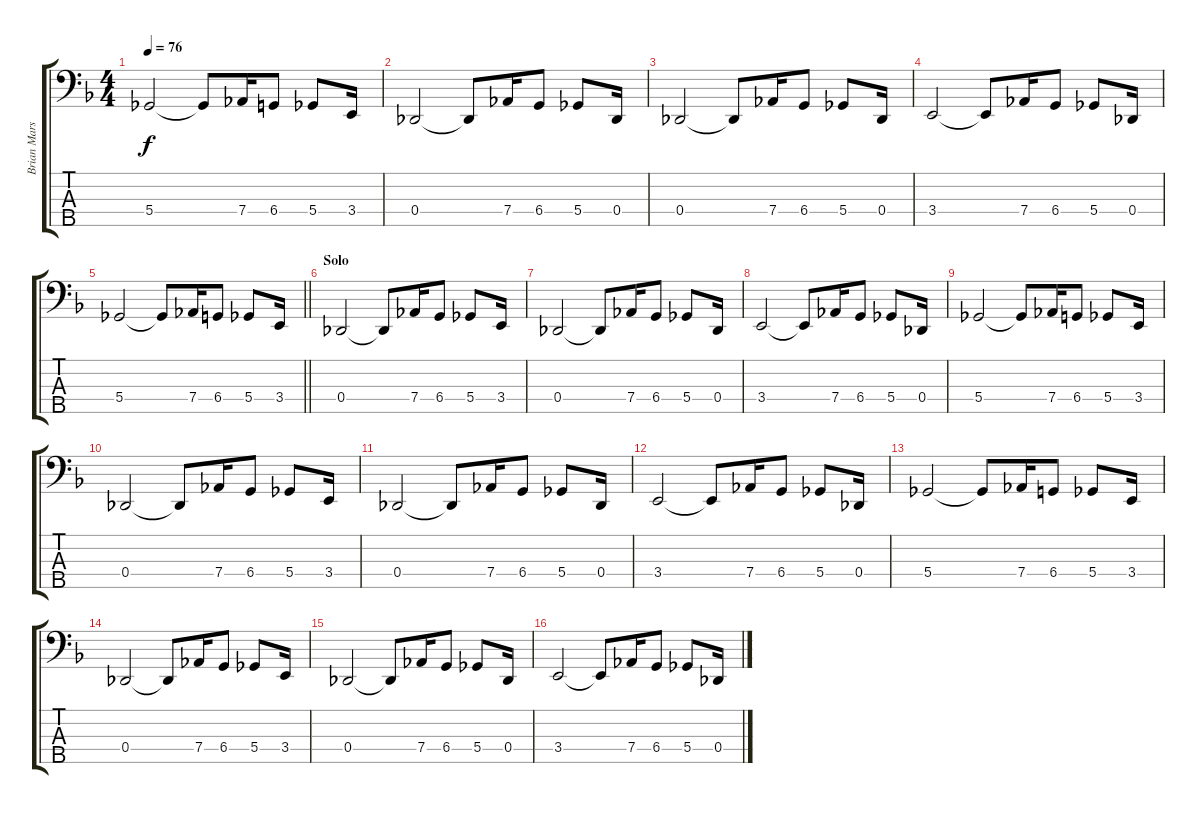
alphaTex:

\track ("Brian Marshall" "Brian Mars") {instrument electricbassfinger}
\staff {score tabs}
\tuning (Gb2 Db2 Ab1 Db1 Bb0) {hide}
\ts (4 4)
\tempo 76
\clef f4
\ks f
5.4.2{dy f} 5.4{t}.8 7.4.16 6.4.8 5.4.8 3.4.16 |
0.4.2 0.4{t}.8 7.4.16 6.4.8 5.4.8 0.4.16 |
0.4.2 0.4{t}.8 7.4.16 6.4.8 5.4.8 0.4.16 |
3.4.2 3.4{t}.8 7.4.16 6.4.8 5.4.8 0.4.16 |
\barLineRight lightlight
5.4.2 5.4{t}.8 7.4.16 6.4.8 5.4.8 3.4.16 |
\section ("" "Solo")
0.4.2 0.4{t}.8 7.4.16 6.4.8 5.4.8 3.4.16 |
0.4.2 0.4{t}.8 7.4.16 6.4.8 5.4.8 0.4.16 |
3.4.2 3.4{t}.8 7.4.16 6.4.8 5.4.8 0.4.16 |
5.4.2 5.4{t}.8 7.4.16 6.4.8 5.4.8 3.4.16 |
0.4.2 0.4{t}.8 7.4.16 6.4.8 5.4.8 3.4.16 |
0.4.2 0.4{t}.8 7.4.16 6.4.8 5.4.8 0.4.16 |
3.4.2 3.4{t}.8 7.4.16 6.4.8 5.4.8 0.4.16 |
5.4.2 5.4{t}.8 7.4.16 6.4.8 5.4.8 3.4.16 |
0.4.2 0.4{t}.8 7.4.16 6.4.8 5.4.8 3.4.16 |
0.4.2 0.4{t}.8 7.4.16 6.4.8 5.4.8 0.4.16 |
3.4.2 3.4{t}.8 7.4.16 6.4.8 5.4.8 0.4.16
